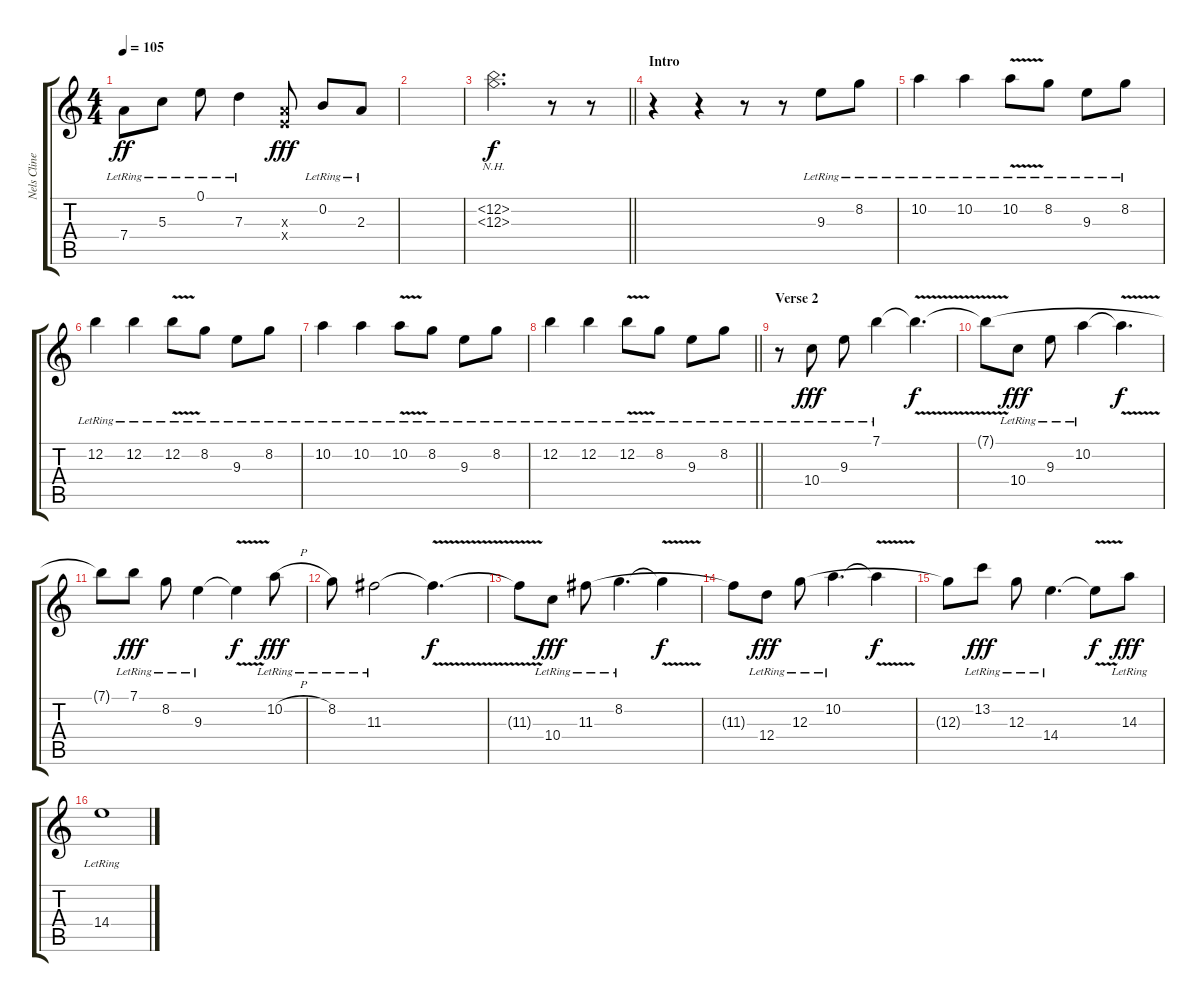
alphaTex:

\track ("Nels Cline" "Nels Cline") {mute instrument electricguitarjazz}
\staff {score tabs}
\tuning (E4 B3 G3 D3 A2 E2) {hide}
\ts (4 4)
\tempo 105
\clef g2
\ks c
7.4{lr}.8{dy ff} 5.3{lr}.8 0.1{lr}.8 7.3{lr}.4 (2.3{x} 2.4{x}).8{dy fff} 0.2{lr}.8 2.3{lr}.8 |
|
\barLineRight lightlight
(12.2{nh} 12.3{nh}).2{d dy f} r.8 r.8 |
\section ("" "Intro")
r.4 r.4 r.8 r.8 9.3{lr}.8 8.2{lr}.8 |
10.2{lr}.4 10.2{lr}.4 10.2{v lr}.8 8.2{lr}.8 9.3{lr}.8 8.2{lr}.8 |
12.2{lr}.4 12.2{lr}.4 12.2{v lr}.8 8.2{lr}.8 9.3{lr}.8 8.2{lr}.8 |
10.2{lr}.4 10.2{lr}.4 10.2{v lr}.8 8.2{lr}.8 9.3{lr}.8 8.2{lr}.8 |
\barLineRight lightlight
12.2{lr}.4 12.2{lr}.4 12.2{v lr}.8 8.2{lr}.8 9.3{lr}.8 8.2{lr}.8 |
\section ("" "Verse 2")
r.8 10.4{lr}.8{dy fff} 9.3{lr}.8 7.1{lr}.4 7.1{v t}.4{d dy f} |
7.1{t}.8 10.4{lr}.8{dy fff} 9.3{lr}.8 10.2{lr}.4 10.2{v t}.4{d dy f} |
7.1{t}.8 7.1{lr}.8{dy fff} 8.2{lr}.8 9.3{lr}.4 9.3{v t}.4{dy f} 10.2{h lr}.8{dy fff} |
8.2{lr}.8 11.3{lr}.2 11.3{v t}.4{d dy f} |
11.3{t}.8 10.4{lr}.8{dy fff} 11.3{lr}.8 8.2{lr}.4{d} 8.2{v t}.4{dy f} |
11.3{t}.8 12.4{lr}.8{dy fff} 12.3{lr}.8 10.2{lr}.4{d} 10.2{v t}.4{dy f} |
12.3{t}.8 13.2{lr}.8{dy fff} 12.3{lr}.8 14.4{lr}.4{d} 14.4{v t}.8{dy f} 14.3{lr}.8{dy fff} |
14.4{lr}.1
